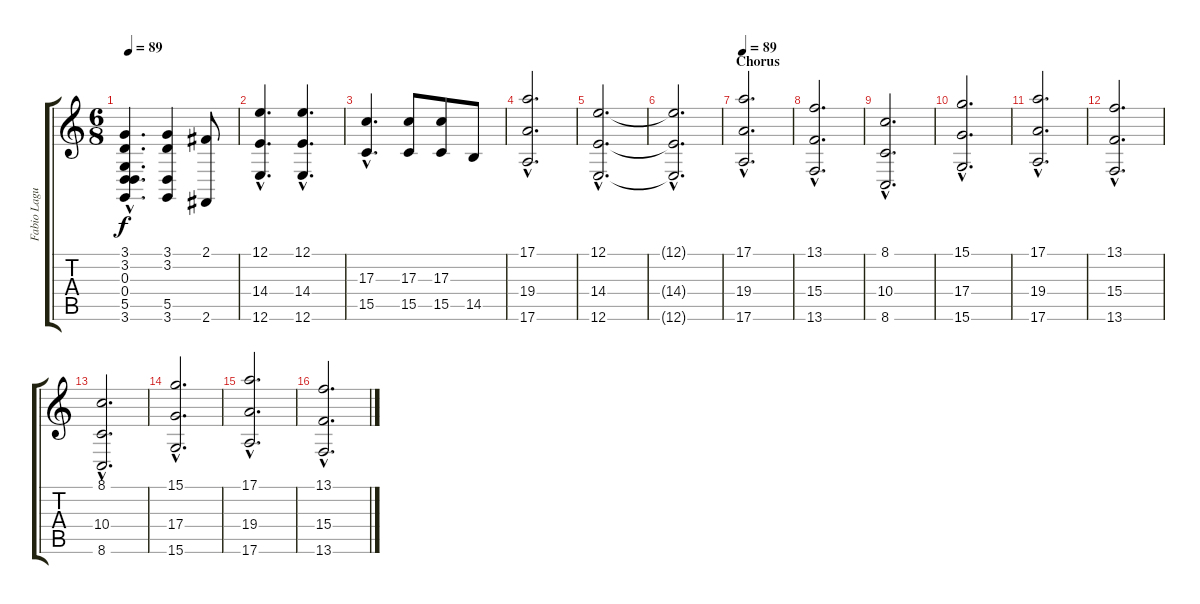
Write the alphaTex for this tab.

\track ("Fabio Laguna" "Fabio Lagu") {instrument stringensemble1}
\staff {score tabs}
\tuning (E4 B3 G3 D3 A2 E2) {hide}
\ts (6 8)
\tempo 89
\clef g2
\ks c
(3.1{hac} 3.2{hac} 0.3{hac} 0.4{hac} 5.5{hac} 3.6{hac}).4{d dy f} (3.1 3.2 5.5 3.6).4 (2.1 2.6).8 |
(12.1{hac} 14.4{hac} 12.6{hac}).4{d} (12.1{hac} 14.4{hac} 12.6{hac}).4{d} |
(17.3{hac} 15.5{hac}).4{d} (17.3 15.5).8 (17.3 15.5).8 14.5.8 |
(17.1{hac} 19.4{hac} 17.6{hac}).2{d} |
(12.1{hac} 14.4{hac} 12.6{hac}).2{d} |
(12.1{hac t} 14.4{hac t} 12.6{hac t}).2{d} |
\section ("" "Chorus")
\tempo 89
(17.1{hac} 19.4{hac} 17.6{hac}).2{d volume 8} |
(13.1{hac} 15.4{hac} 13.6{hac}).2{d} |
(8.1{hac} 10.4{hac} 8.6{hac}).2{d} |
(15.1{hac} 17.4{hac} 15.6{hac}).2{d} |
(17.1{hac} 19.4{hac} 17.6{hac}).2{d} |
(13.1{hac} 15.4{hac} 13.6{hac}).2{d} |
(8.1{hac} 10.4{hac} 8.6{hac}).2{d} |
(15.1{hac} 17.4{hac} 15.6{hac}).2{d} |
(17.1{hac} 19.4{hac} 17.6{hac}).2{d} |
(13.1{hac} 15.4{hac} 13.6{hac}).2{d}
